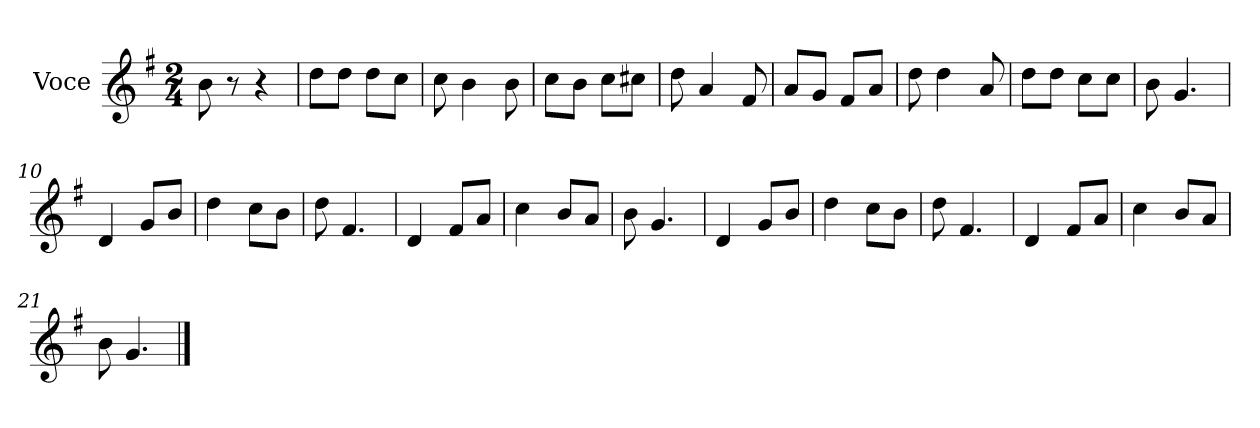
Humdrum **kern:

**kern
*part1
*staff1
*I"Voce
*I'Vo.
*clefG2
*k[f#]
*M2/4
=1
8b\
8r
4r
=2
8dd\L
8dd\J
8dd\L
8cc\J
=3
8cc\
4b\
8b\
=4
8cc\L
8b\J
8cc\L
8cc#X\J
!!LO:LB:g=z
=5
8dd\
4a/
8f#/
=6
8a/L
8g/J
8f#/L
8a/J
=7
8dd\
4dd\
8a/
!!LO:LB:g=z
=8
8dd\L
8dd\J
8cc\L
8cc\J
=9
8b\
4.g/
=10
4d/
8g/L
8b/J
=11
4dd\
8cc\L
8b\J
!!LO:LB:g=z
=12
8dd\
4.f#/
=13
4d/
8f#/L
8a/J
=14
4cc\
8b/L
8a/J
=15
8b\
4.g/
=16
4d/
8g/L
8b/J
!!LO:LB:g=z
=17
4dd\
8cc\L
8b\J
=18
8dd\
4.f#/
=19
4d/
8f#/L
8a/J
=20
4cc\
8b/L
8a/J
=21
8b\
4.g/
==
*-
